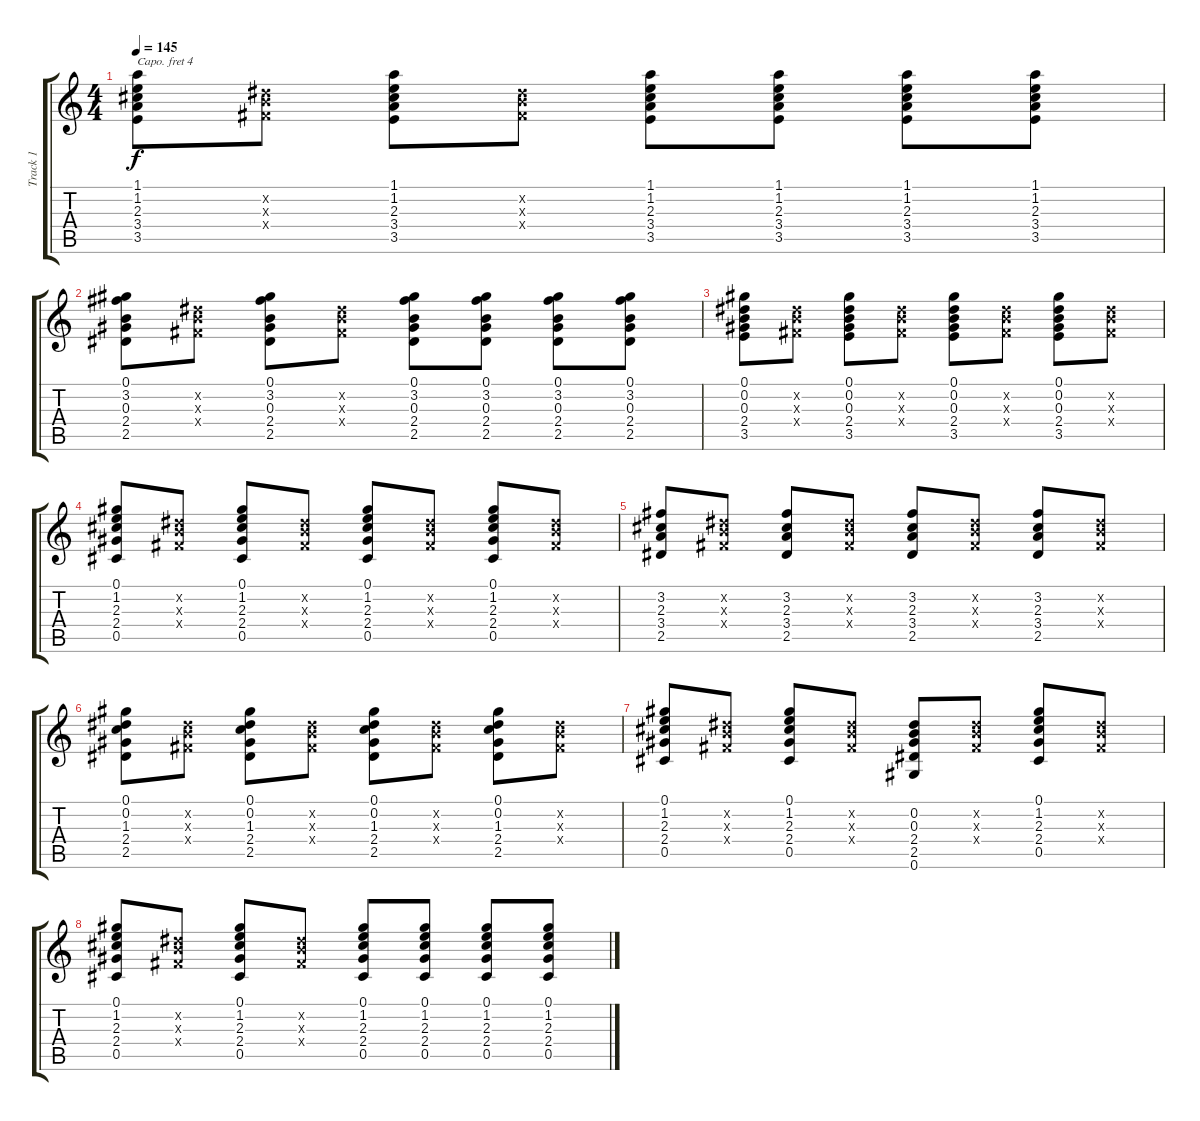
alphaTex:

\track ("Track 1" "Track 1") {instrument acousticguitarnylon}
\staff {score tabs}
\capo 4
\tuning (E4 B3 G3 D3 A2 E2) {hide}
\ts (4 4)
\tempo 145
\clef g2
\ks c
(1.1 1.2 2.3 3.4 3.5).8{dy f} (0.2{x} 0.3{x} 0.4{x}).8 (1.1 1.2 2.3 3.4 3.5).8 (0.2{x} 0.3{x} 0.4{x}).8 (1.1 1.2 2.3 3.4 3.5).8 (1.1 1.2 2.3 3.4 3.5).8 (1.1 1.2 2.3 3.4 3.5).8 (1.1 1.2 2.3 3.4 3.5).8 |
(0.1 3.2 0.3 2.4 2.5).8 (0.2{x} 0.3{x} 0.4{x}).8 (0.1 3.2 0.3 2.4 2.5).8 (0.2{x} 0.3{x} 0.4{x}).8 (0.1 3.2 0.3 2.4 2.5).8 (0.1 3.2 0.3 2.4 2.5).8 (0.1 3.2 0.3 2.4 2.5).8 (0.1 3.2 0.3 2.4 2.5).8 |
(0.1 0.2 0.3 2.4 3.5).8 (0.2{x} 0.3{x} 0.4{x}).8 (0.1 0.2 0.3 2.4 3.5).8 (0.2{x} 0.3{x} 0.4{x}).8 (0.1 0.2 0.3 2.4 3.5).8 (0.2{x} 0.3{x} 0.4{x}).8 (0.1 0.2 0.3 2.4 3.5).8 (0.2{x} 0.3{x} 0.4{x}).8 |
(0.1 1.2 2.3 2.4 0.5).8 (0.2{x} 0.3{x} 0.4{x}).8 (0.1 1.2 2.3 2.4 0.5).8 (0.2{x} 0.3{x} 0.4{x}).8 (0.1 1.2 2.3 2.4 0.5).8 (0.2{x} 0.3{x} 0.4{x}).8 (0.1 1.2 2.3 2.4 0.5).8 (0.2{x} 0.3{x} 0.4{x}).8 |
(3.2 2.3 3.4 2.5).8 (0.2{x} 0.3{x} 0.4{x}).8 (3.2 2.3 3.4 2.5).8 (0.2{x} 0.3{x} 0.4{x}).8 (3.2 2.3 3.4 2.5).8 (0.2{x} 0.3{x} 0.4{x}).8 (3.2 2.3 3.4 2.5).8 (0.2{x} 0.3{x} 0.4{x}).8 |
(0.1 0.2 1.3 2.4 2.5).8 (0.2{x} 0.3{x} 0.4{x}).8 (0.1 0.2 1.3 2.4 2.5).8 (0.2{x} 0.3{x} 0.4{x}).8 (0.1 0.2 1.3 2.4 2.5).8 (0.2{x} 0.3{x} 0.4{x}).8 (0.1 0.2 1.3 2.4 2.5).8 (0.2{x} 0.3{x} 0.4{x}).8 |
(0.1 1.2 2.3 2.4 0.5).8 (0.2{x} 0.3{x} 0.4{x}).8 (0.1 1.2 2.3 2.4 0.5).8 (0.2{x} 0.3{x} 0.4{x}).8 (0.2 0.3 2.4 2.5 0.6).8 (0.2{x} 0.3{x} 0.4{x}).8 (0.1 1.2 2.3 2.4 0.5).8 (0.2{x} 0.3{x} 0.4{x}).8 |
(0.1 1.2 2.3 2.4 0.5).8 (0.2{x} 0.3{x} 0.4{x}).8 (0.1 1.2 2.3 2.4 0.5).8 (0.2{x} 0.3{x} 0.4{x}).8 (0.1 1.2 2.3 2.4 0.5).8 (0.1 1.2 2.3 2.4 0.5).8 (0.1 1.2 2.3 2.4 0.5).8 (0.1 1.2 2.3 2.4 0.5).8
